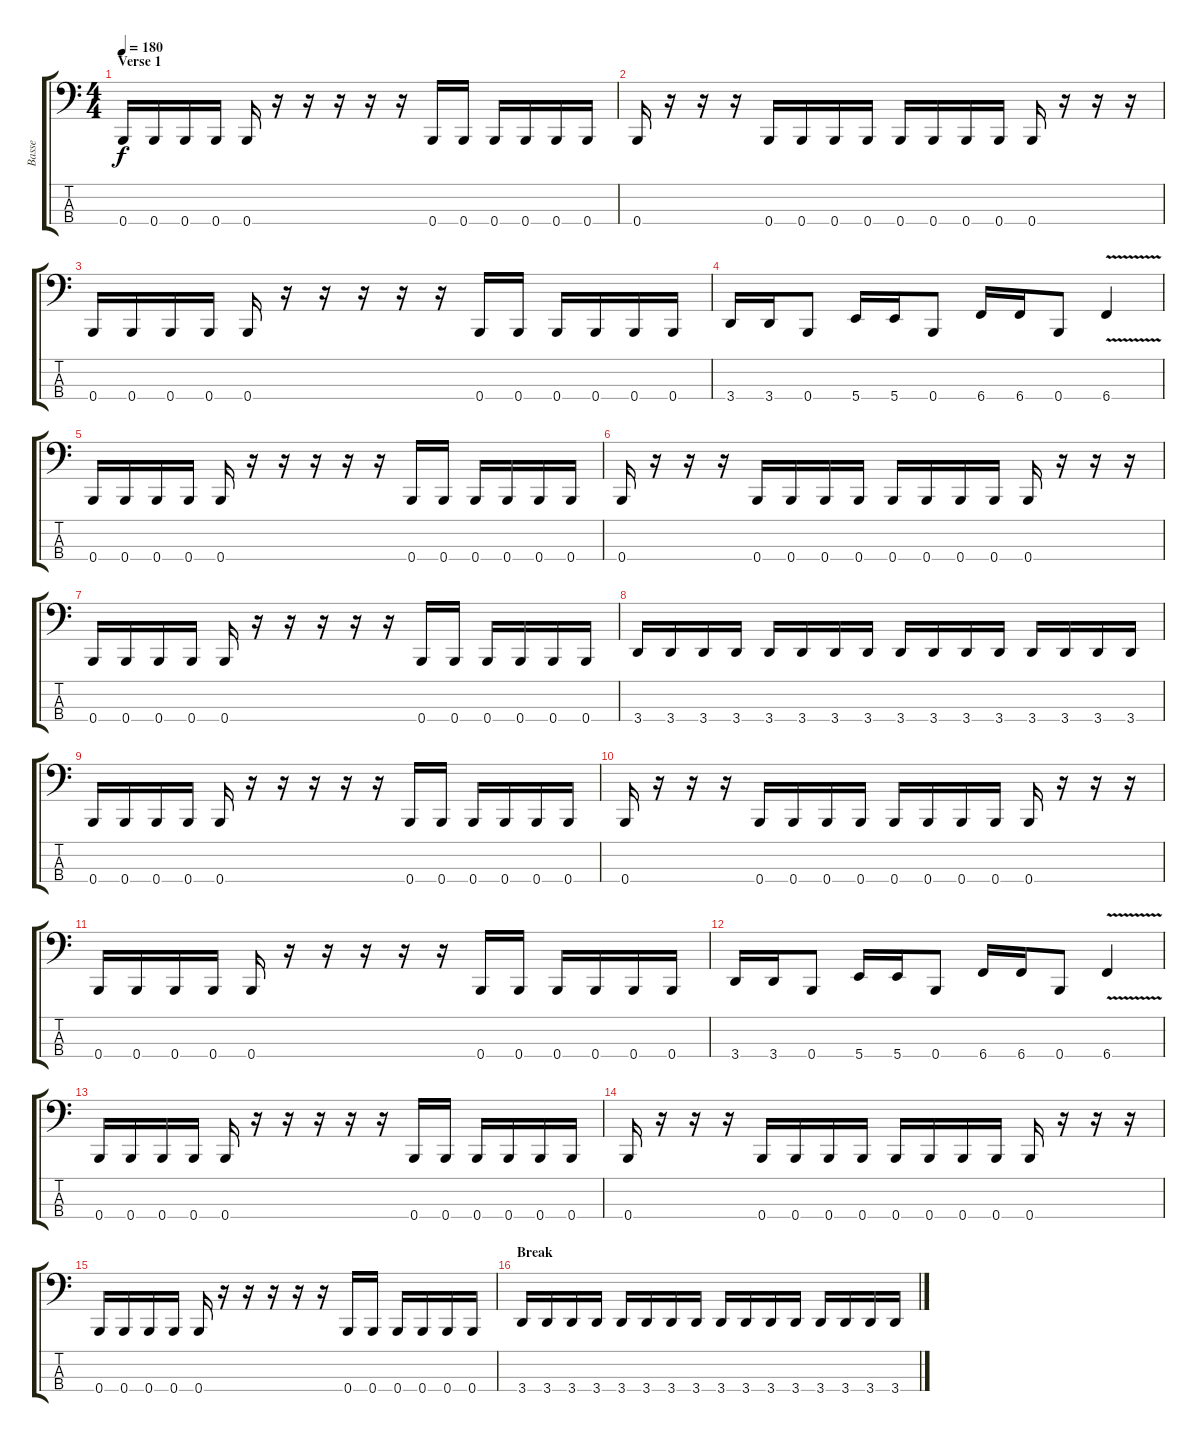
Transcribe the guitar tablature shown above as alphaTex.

\track ("Basse" "Basse") {instrument electricbassfinger}
\staff {score tabs}
\tuning (E2 B1 Gb1 B0) {hide}
\ts (4 4)
\section ("" "Verse 1")
\tempo 180
\clef f4
\ks c
0.4.16{dy f} 0.4.16 0.4.16 0.4.16 0.4.16 r.16 r.16 r.16 r.16 r.16 0.4.16 0.4.16 0.4.16 0.4.16 0.4.16 0.4.16 |
0.4.16 r.16 r.16 r.16 0.4.16 0.4.16 0.4.16 0.4.16 0.4.16 0.4.16 0.4.16 0.4.16 0.4.16 r.16 r.16 r.16 |
0.4.16 0.4.16 0.4.16 0.4.16 0.4.16 r.16 r.16 r.16 r.16 r.16 0.4.16 0.4.16 0.4.16 0.4.16 0.4.16 0.4.16 |
3.4.16 3.4.16 0.4.8 5.4.16 5.4.16 0.4.8 6.4.16 6.4.16 0.4.8 6.4{v}.4 |
0.4.16 0.4.16 0.4.16 0.4.16 0.4.16 r.16 r.16 r.16 r.16 r.16 0.4.16 0.4.16 0.4.16 0.4.16 0.4.16 0.4.16 |
0.4.16 r.16 r.16 r.16 0.4.16 0.4.16 0.4.16 0.4.16 0.4.16 0.4.16 0.4.16 0.4.16 0.4.16 r.16 r.16 r.16 |
0.4.16 0.4.16 0.4.16 0.4.16 0.4.16 r.16 r.16 r.16 r.16 r.16 0.4.16 0.4.16 0.4.16 0.4.16 0.4.16 0.4.16 |
3.4.16 3.4.16 3.4.16 3.4.16 3.4.16 3.4.16 3.4.16 3.4.16 3.4.16 3.4.16 3.4.16 3.4.16 3.4.16 3.4.16 3.4.16 3.4.16 |
0.4.16 0.4.16 0.4.16 0.4.16 0.4.16 r.16 r.16 r.16 r.16 r.16 0.4.16 0.4.16 0.4.16 0.4.16 0.4.16 0.4.16 |
0.4.16 r.16 r.16 r.16 0.4.16 0.4.16 0.4.16 0.4.16 0.4.16 0.4.16 0.4.16 0.4.16 0.4.16 r.16 r.16 r.16 |
0.4.16 0.4.16 0.4.16 0.4.16 0.4.16 r.16 r.16 r.16 r.16 r.16 0.4.16 0.4.16 0.4.16 0.4.16 0.4.16 0.4.16 |
3.4.16 3.4.16 0.4.8 5.4.16 5.4.16 0.4.8 6.4.16 6.4.16 0.4.8 6.4{v}.4 |
0.4.16 0.4.16 0.4.16 0.4.16 0.4.16 r.16 r.16 r.16 r.16 r.16 0.4.16 0.4.16 0.4.16 0.4.16 0.4.16 0.4.16 |
0.4.16 r.16 r.16 r.16 0.4.16 0.4.16 0.4.16 0.4.16 0.4.16 0.4.16 0.4.16 0.4.16 0.4.16 r.16 r.16 r.16 |
0.4.16 0.4.16 0.4.16 0.4.16 0.4.16 r.16 r.16 r.16 r.16 r.16 0.4.16 0.4.16 0.4.16 0.4.16 0.4.16 0.4.16 |
\section ("" "Break")
3.4.16 3.4.16 3.4.16 3.4.16 3.4.16 3.4.16 3.4.16 3.4.16 3.4.16 3.4.16 3.4.16 3.4.16 3.4.16 3.4.16 3.4.16 3.4.16
